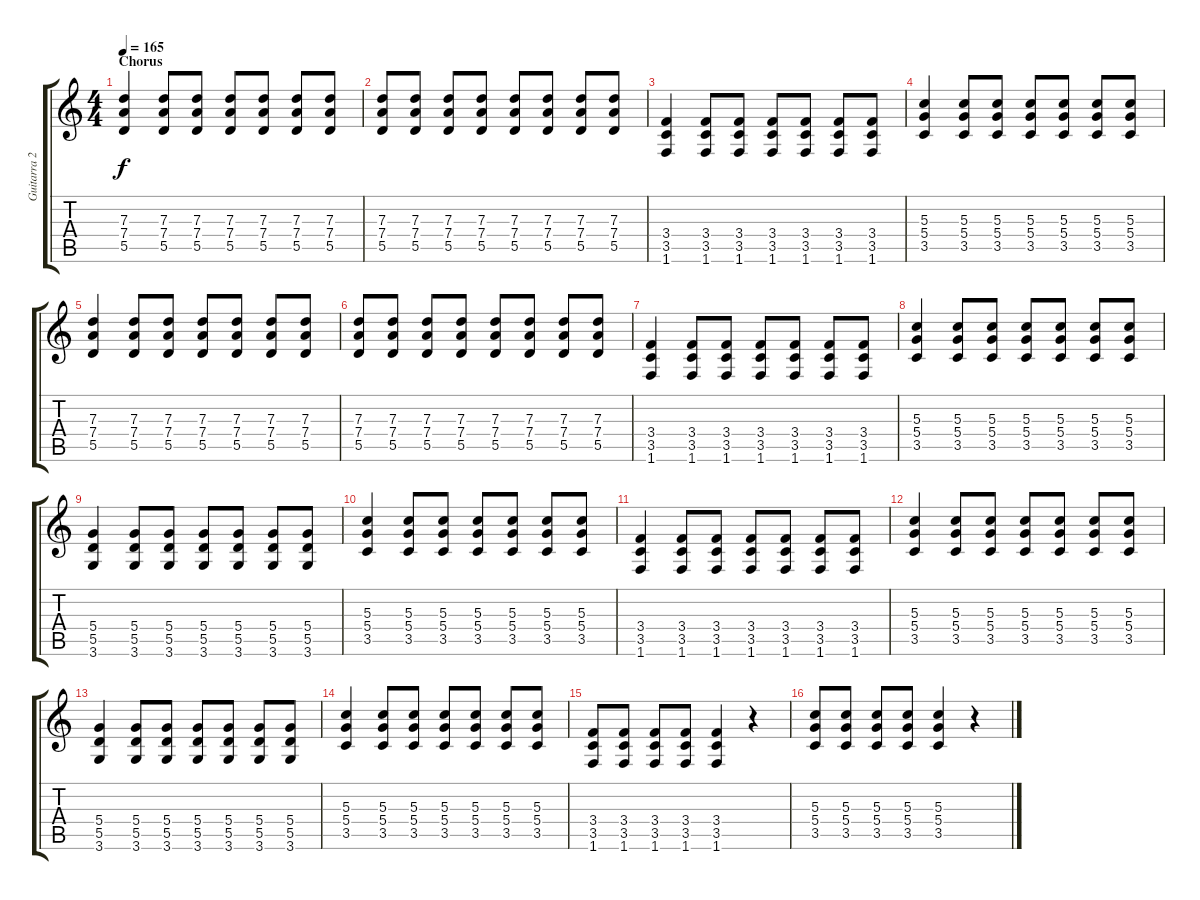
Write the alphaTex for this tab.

\track ("Guitarra 2 - Erik" "Guitarra 2") {instrument distortionguitar}
\staff {score tabs}
\tuning (E4 B3 G3 D3 A2 E2) {hide}
\ts (4 4)
\section ("" "Chorus")
\tempo 165
\clef g2
\ks c
(7.3 7.4 5.5).4{dy f} (7.3 7.4 5.5).8 (7.3 7.4 5.5).8 (7.3 7.4 5.5).8 (7.3 7.4 5.5).8 (7.3 7.4 5.5).8 (7.3 7.4 5.5).8 |
(7.3 7.4 5.5).8 (7.3 7.4 5.5).8 (7.3 7.4 5.5).8 (7.3 7.4 5.5).8 (7.3 7.4 5.5).8 (7.3 7.4 5.5).8 (7.3 7.4 5.5).8 (7.3 7.4 5.5).8 |
(3.4 3.5 1.6).4 (3.4 3.5 1.6).8 (3.4 3.5 1.6).8 (3.4 3.5 1.6).8 (3.4 3.5 1.6).8 (3.4 3.5 1.6).8 (3.4 3.5 1.6).8 |
(5.3 5.4 3.5).4 (5.3 5.4 3.5).8 (5.3 5.4 3.5).8 (5.3 5.4 3.5).8 (5.3 5.4 3.5).8 (5.3 5.4 3.5).8 (5.3 5.4 3.5).8 |
(7.3 7.4 5.5).4 (7.3 7.4 5.5).8 (7.3 7.4 5.5).8 (7.3 7.4 5.5).8 (7.3 7.4 5.5).8 (7.3 7.4 5.5).8 (7.3 7.4 5.5).8 |
(7.3 7.4 5.5).8 (7.3 7.4 5.5).8 (7.3 7.4 5.5).8 (7.3 7.4 5.5).8 (7.3 7.4 5.5).8 (7.3 7.4 5.5).8 (7.3 7.4 5.5).8 (7.3 7.4 5.5).8 |
(3.4 3.5 1.6).4 (3.4 3.5 1.6).8 (3.4 3.5 1.6).8 (3.4 3.5 1.6).8 (3.4 3.5 1.6).8 (3.4 3.5 1.6).8 (3.4 3.5 1.6).8 |
(5.3 5.4 3.5).4 (5.3 5.4 3.5).8 (5.3 5.4 3.5).8 (5.3 5.4 3.5).8 (5.3 5.4 3.5).8 (5.3 5.4 3.5).8 (5.3 5.4 3.5).8 |
(5.4 5.5 3.6).4 (5.4 5.5 3.6).8 (5.4 5.5 3.6).8 (5.4 5.5 3.6).8 (5.4 5.5 3.6).8 (5.4 5.5 3.6).8 (5.4 5.5 3.6).8 |
(5.3 5.4 3.5).4 (5.3 5.4 3.5).8 (5.3 5.4 3.5).8 (5.3 5.4 3.5).8 (5.3 5.4 3.5).8 (5.3 5.4 3.5).8 (5.3 5.4 3.5).8 |
(3.4 3.5 1.6).4 (3.4 3.5 1.6).8 (3.4 3.5 1.6).8 (3.4 3.5 1.6).8 (3.4 3.5 1.6).8 (3.4 3.5 1.6).8 (3.4 3.5 1.6).8 |
(5.3 5.4 3.5).4 (5.3 5.4 3.5).8 (5.3 5.4 3.5).8 (5.3 5.4 3.5).8 (5.3 5.4 3.5).8 (5.3 5.4 3.5).8 (5.3 5.4 3.5).8 |
(5.4 5.5 3.6).4 (5.4 5.5 3.6).8 (5.4 5.5 3.6).8 (5.4 5.5 3.6).8 (5.4 5.5 3.6).8 (5.4 5.5 3.6).8 (5.4 5.5 3.6).8 |
(5.3 5.4 3.5).4 (5.3 5.4 3.5).8 (5.3 5.4 3.5).8 (5.3 5.4 3.5).8 (5.3 5.4 3.5).8 (5.3 5.4 3.5).8 (5.3 5.4 3.5).8 |
(3.4 3.5 1.6).8 (3.4 3.5 1.6).8 (3.4 3.5 1.6).8 (3.4 3.5 1.6).8 (3.4 3.5 1.6).4 r.4 |
(5.3 5.4 3.5).8 (5.3 5.4 3.5).8 (5.3 5.4 3.5).8 (5.3 5.4 3.5).8 (5.3 5.4 3.5).4 r.4
